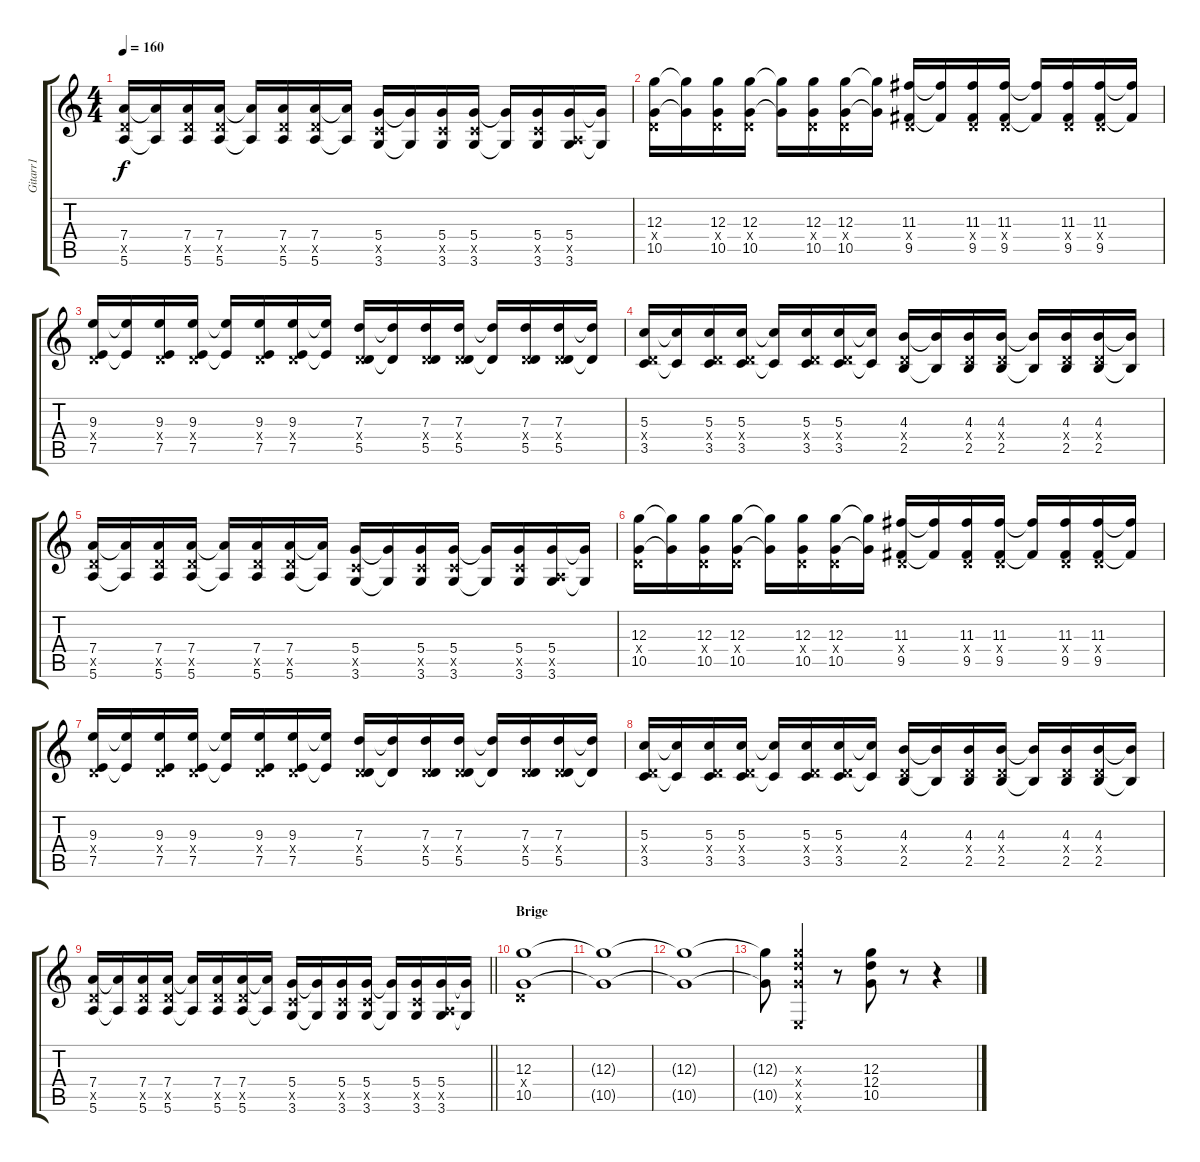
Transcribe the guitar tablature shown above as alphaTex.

\track ("Gitarr1" "Gitarr1") {instrument overdrivenguitar}
\staff {score tabs}
\tuning (E4 B3 G3 D3 A2 E2) {hide}
\ts (4 4)
\tempo 160
\clef g2
\ks c
(7.4 5.5{x} 5.6).16{dy f} (7.4{t} 5.6{t}).16 (7.4 5.5{x} 5.6).16 (7.4 5.5{x} 5.6).16 (7.4{t} 5.6{t}).16 (7.4 5.5{x} 5.6).16 (7.4 5.5{x} 5.6).16 (7.4{t} 5.6{t}).16 (5.4 3.5{x} 3.6).16 (5.4{t} 3.6{t}).16 (5.4 3.5{x} 3.6).16 (5.4 3.5{x} 3.6).16 (5.4{t} 3.6{t}).16 (5.4 3.5{x} 3.6).16 (5.4 0.5{x} 3.6).16 (5.4{t} 3.6{t}).16 |
(12.3 0.4{x} 10.5).16 (12.3{t} 10.5{t}).16 (12.3 0.4{x} 10.5).16 (12.3 0.4{x} 10.5).16 (12.3{t} 10.5{t}).16 (12.3 0.4{x} 10.5).16 (12.3 0.4{x} 10.5).16 (12.3{t} 10.5{t}).16 (11.3 0.4{x} 9.5).16 (11.3{t} 9.5{t}).16 (11.3 0.4{x} 9.5).16 (11.3 0.4{x} 9.5).16 (11.3{t} 9.5{t}).16 (11.3 0.4{x} 9.5).16 (11.3 0.4{x} 9.5).16 (11.3{t} 9.5{t}).16 |
(9.3 0.4{x} 7.5).16 (9.3{t} 7.5{t}).16 (9.3 0.4{x} 7.5).16 (9.3 0.4{x} 7.5).16 (9.3{t} 7.5{t}).16 (9.3 0.4{x} 7.5).16 (9.3 0.4{x} 7.5).16 (9.3{t} 7.5{t}).16 (7.3 0.4{x} 5.5).16 (7.3{t} 5.5{t}).16 (7.3 0.4{x} 5.5).16 (7.3 0.4{x} 5.5).16 (7.3{t} 5.5{t}).16 (7.3 0.4{x} 5.5).16 (7.3 0.4{x} 5.5).16 (7.3{t} 5.5{t}).16 |
(5.3 0.4{x} 3.5).16 (5.3{t} 3.5{t}).16 (5.3 0.4{x} 3.5).16 (5.3 0.4{x} 3.5).16 (5.3{t} 3.5{t}).16 (5.3 0.4{x} 3.5).16 (5.3 0.4{x} 3.5).16 (5.3{t} 3.5{t}).16 (4.3 0.4{x} 2.5).16 (4.3{t} 2.5{t}).16 (4.3 0.4{x} 2.5).16 (4.3 0.4{x} 2.5).16 (4.3{t} 2.5{t}).16 (4.3 0.4{x} 2.5).16 (4.3 0.4{x} 2.5).16 (4.3{t} 2.5{t}).16 |
(7.4 5.5{x} 5.6).16 (7.4{t} 5.6{t}).16 (7.4 5.5{x} 5.6).16 (7.4 5.5{x} 5.6).16 (7.4{t} 5.6{t}).16 (7.4 5.5{x} 5.6).16 (7.4 5.5{x} 5.6).16 (7.4{t} 5.6{t}).16 (5.4 3.5{x} 3.6).16 (5.4{t} 3.6{t}).16 (5.4 3.5{x} 3.6).16 (5.4 3.5{x} 3.6).16 (5.4{t} 3.6{t}).16 (5.4 3.5{x} 3.6).16 (5.4 0.5{x} 3.6).16 (5.4{t} 3.6{t}).16 |
(12.3 0.4{x} 10.5).16 (12.3{t} 10.5{t}).16 (12.3 0.4{x} 10.5).16 (12.3 0.4{x} 10.5).16 (12.3{t} 10.5{t}).16 (12.3 0.4{x} 10.5).16 (12.3 0.4{x} 10.5).16 (12.3{t} 10.5{t}).16 (11.3 0.4{x} 9.5).16 (11.3{t} 9.5{t}).16 (11.3 0.4{x} 9.5).16 (11.3 0.4{x} 9.5).16 (11.3{t} 9.5{t}).16 (11.3 0.4{x} 9.5).16 (11.3 0.4{x} 9.5).16 (11.3{t} 9.5{t}).16 |
(9.3 0.4{x} 7.5).16 (9.3{t} 7.5{t}).16 (9.3 0.4{x} 7.5).16 (9.3 0.4{x} 7.5).16 (9.3{t} 7.5{t}).16 (9.3 0.4{x} 7.5).16 (9.3 0.4{x} 7.5).16 (9.3{t} 7.5{t}).16 (7.3 0.4{x} 5.5).16 (7.3{t} 5.5{t}).16 (7.3 0.4{x} 5.5).16 (7.3 0.4{x} 5.5).16 (7.3{t} 5.5{t}).16 (7.3 0.4{x} 5.5).16 (7.3 0.4{x} 5.5).16 (7.3{t} 5.5{t}).16 |
(5.3 0.4{x} 3.5).16 (5.3{t} 3.5{t}).16 (5.3 0.4{x} 3.5).16 (5.3 0.4{x} 3.5).16 (5.3{t} 3.5{t}).16 (5.3 0.4{x} 3.5).16 (5.3 0.4{x} 3.5).16 (5.3{t} 3.5{t}).16 (4.3 0.4{x} 2.5).16 (4.3{t} 2.5{t}).16 (4.3 0.4{x} 2.5).16 (4.3 0.4{x} 2.5).16 (4.3{t} 2.5{t}).16 (4.3 0.4{x} 2.5).16 (4.3 0.4{x} 2.5).16 (4.3{t} 2.5{t}).16 |
\barLineRight lightlight
(7.4 5.5{x} 5.6).16 (7.4{t} 5.6{t}).16 (7.4 5.5{x} 5.6).16 (7.4 5.5{x} 5.6).16 (7.4{t} 5.6{t}).16 (7.4 5.5{x} 5.6).16 (7.4 5.5{x} 5.6).16 (7.4{t} 5.6{t}).16 (5.4 3.5{x} 3.6).16 (5.4{t} 3.6{t}).16 (5.4 3.5{x} 3.6).16 (5.4 3.5{x} 3.6).16 (5.4{t} 3.6{t}).16 (5.4 3.5{x} 3.6).16 (5.4 0.5{x} 3.6).16 (5.4{t} 3.6{t}).16 |
\section ("" "Brige")
(12.3 0.4{x} 10.5).1 |
(12.3{t} 10.5{t}).1 |
(12.3{t} 10.5{t}).1 |
(12.3{t} 10.5{t}).8 (12.3{x} 12.4{x} 10.5{x} 0.6{x}).4 r.8 (12.3 12.4 10.5).8 r.8 r.4
